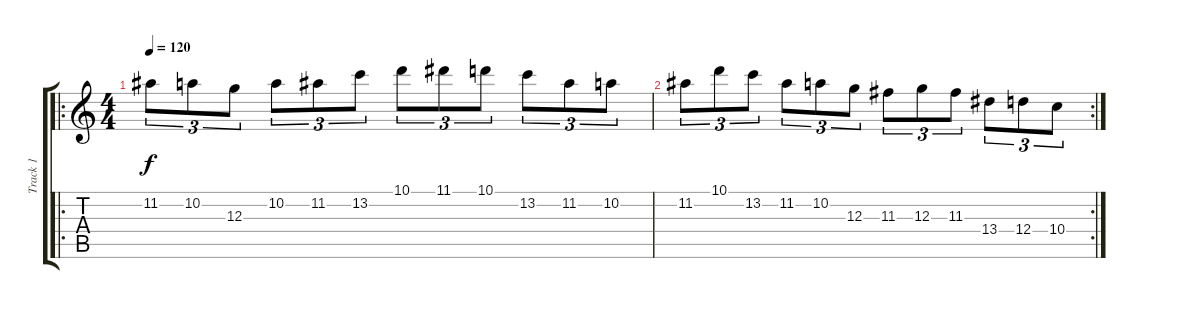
\track ("Track 1" "Track 1") {instrument acousticguitarsteel}
\staff {score tabs}
\tuning (E4 B3 G3 D3 A2 E2) {hide}
\ro
\ts (4 4)
\tempo 120
\clef g2
\ks c
11.2.8{tu (3 2) dy f} 10.2.8{tu (3 2)} 12.3.8{tu (3 2)} 10.2.8{tu (3 2)} 11.2.8{tu (3 2)} 13.2.8{tu (3 2)} 10.1.8{tu (3 2)} 11.1.8{tu (3 2)} 10.1.8{tu (3 2)} 13.2.8{tu (3 2)} 11.2.8{tu (3 2)} 10.2.8{tu (3 2)} |
\rc 2
11.2.8{tu (3 2)} 10.1.8{tu (3 2)} 13.2.8{tu (3 2)} 11.2.8{tu (3 2)} 10.2.8{tu (3 2)} 12.3.8{tu (3 2)} 11.3.8{tu (3 2)} 12.3.8{tu (3 2)} 11.3.8{tu (3 2)} 13.4.8{tu (3 2)} 12.4.8{tu (3 2)} 10.4.8{tu (3 2)}
